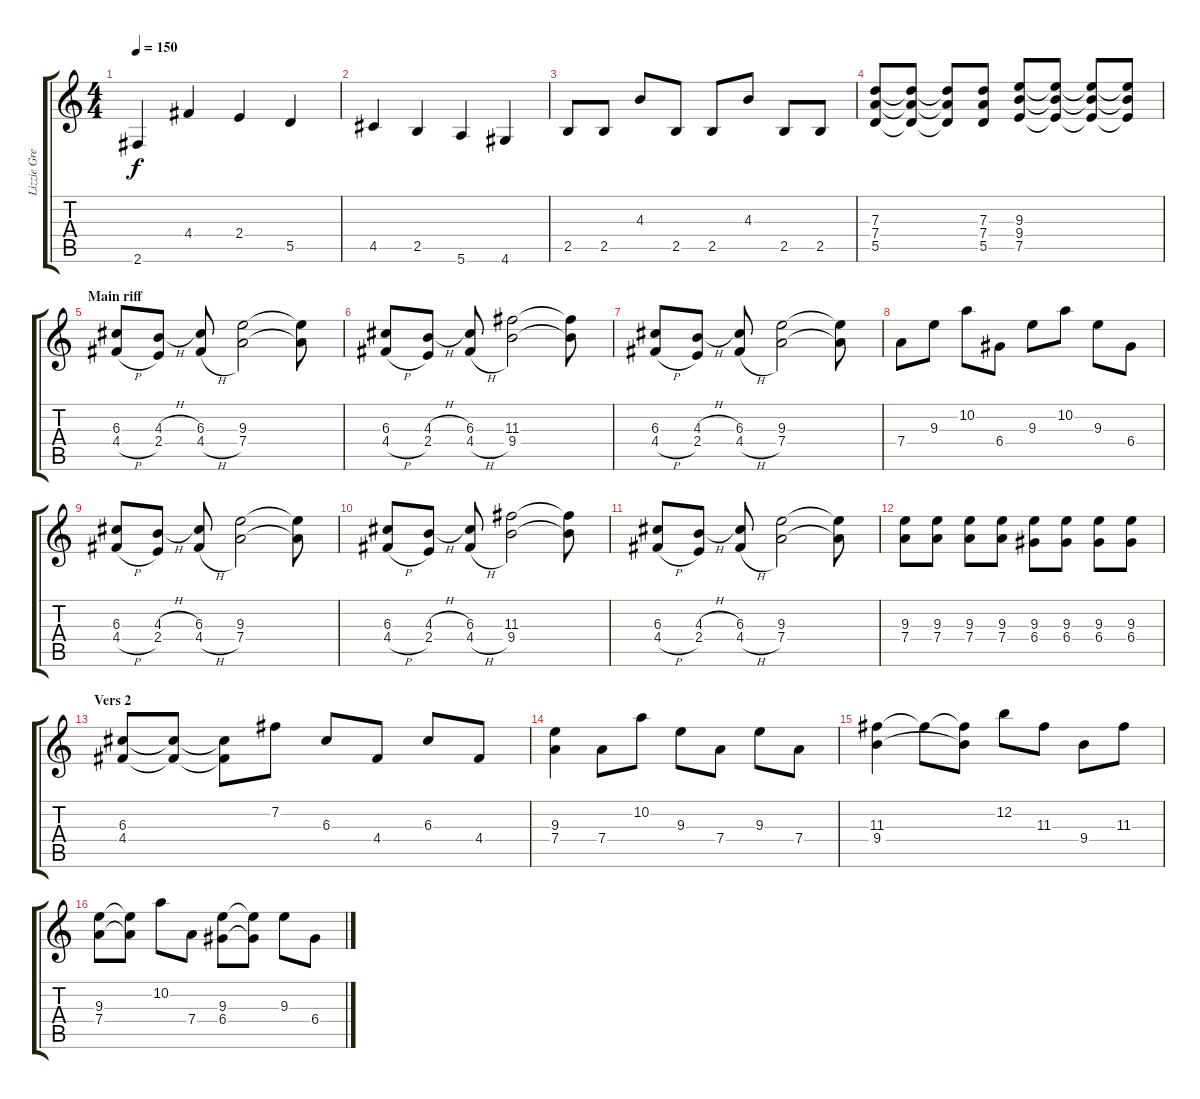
\track ("Lizzie Grey - Lead Guitar" "Lizzie Gre") {instrument distortionguitar}
\staff {score tabs}
\tuning (E4 B3 G3 D3 A2 E2) {hide}
\ts (4 4)
\tempo 150
\clef g2
\ks c
2.6.4{dy f} 4.4.4 2.4.4 5.5.4 |
4.5.4 2.5.4 5.6.4 4.6.4 |
2.5.8 2.5.8 4.3.8 2.5.8 2.5.8 4.3.8 2.5.8 2.5.8 |
(7.3 7.4 5.5).8 (7.3{t} 7.4{t} 5.5{t}).8 (7.3{t} 7.4{t} 5.5{t}).8 (7.3 7.4 5.5).8 (9.3 9.4 7.5).8 (9.3{t} 9.4{t} 7.5{t}).8 (9.3{t} 9.4{t} 7.5{t}).8 (9.3{t} 9.4{t} 7.5{t}).8 |
\section ("" "Main riff")
(6.3 4.4{h}).8 (4.3{h} 2.4).8 (6.3 4.4{h}).8 (9.3 7.4).2 (9.3{t} 7.4{t}).8 |
(6.3 4.4{h}).8 (4.3{h} 2.4).8 (6.3 4.4{h}).8 (11.3 9.4).2 (11.3{t} 9.4{t}).8 |
(6.3 4.4{h}).8 (4.3{h} 2.4).8 (6.3 4.4{h}).8 (9.3 7.4).2 (9.3{t} 7.4{t}).8 |
7.4.8 9.3.8 10.2.8 6.4.8 9.3.8 10.2.8 9.3.8 6.4.8 |
(6.3 4.4{h}).8 (4.3{h} 2.4).8 (6.3 4.4{h}).8 (9.3 7.4).2 (9.3{t} 7.4{t}).8 |
(6.3 4.4{h}).8 (4.3{h} 2.4).8 (6.3 4.4{h}).8 (11.3 9.4).2 (11.3{t} 9.4{t}).8 |
(6.3 4.4{h}).8 (4.3{h} 2.4).8 (6.3 4.4{h}).8 (9.3 7.4).2 (9.3{t} 7.4{t}).8 |
(9.3 7.4).8 (9.3 7.4).8 (9.3 7.4).8 (9.3 7.4).8 (9.3 6.4).8 (9.3 6.4).8 (9.3 6.4).8 (9.3 6.4).8 |
\section ("" "Vers 2")
(6.3 4.4).8 (6.3{t} 4.4{t}).8 (6.3{t} 4.4{t}).8 7.2.8 6.3.8 4.4.8 6.3.8 4.4.8 |
(9.3 7.4).4 7.4.8 10.2.8 9.3.8 7.4.8 9.3.8 7.4.8 |
(11.3 9.4).4 11.3{t}.8 (11.3{t} 9.4{t}).8 12.2.8 11.3.8 9.4.8 11.3.8 |
(9.3 7.4).8 (9.3{t} 7.4{t}).8 10.2.8 7.4.8 (9.3 6.4).8 (9.3{t} 6.4{t}).8 9.3.8 6.4.8
